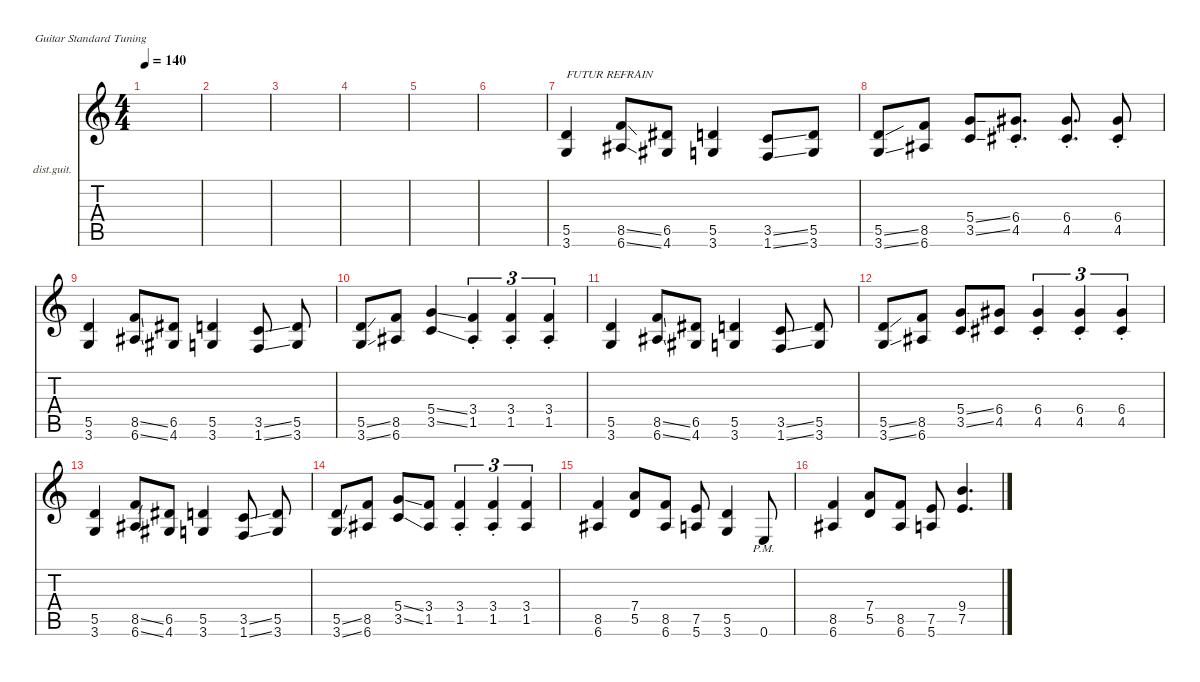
\defaultSystemsLayout 4
\hideDynamics
\bracketExtendMode nobrackets
\firstSystemTrackNameOrientation horizontal
\otherSystemsTrackNameOrientation horizontal
\track ("Distortion Guitar" "dist.guit.") {instrument distortionguitar}
\staff {score tabs}
\tuning (E4 B3 G3 D3 A2 E2)
\ts (4 4)
\tempo 140
\clef g2
\ks c
|
|
|
|
|
|
(3.6 5.5).4{txt "FUTUR REFRAIN " dy ff} (6.6{ss acc #} 8.5{ss}).8 (4.6{acc #} 6.5{acc #}).8 (3.6 5.5).4 (1.6{ss} 3.5{ss}).8 (3.6 5.5).8 |
\beaming (8 2 2 2)
(3.6{ss} 5.5{ss}).8 (6.6{acc #} 8.5).8 (3.5{ss} 5.4{ss}).8 (4.5{st acc #} 6.4{st acc #}).8{d} (4.5{st acc #} 6.4{st acc #}).8{d} (4.5{st acc #} 6.4{st acc #}).8 |
(3.6 5.5).4 (6.6{ss acc #} 8.5{ss}).8 (4.6{acc #} 6.5{acc #}).8 (3.6 5.5).4 (1.6{ss} 3.5{ss}).8 (3.6 5.5).8 |
(3.6{ss} 5.5{ss}).8 (6.6{acc #} 8.5).8 (3.5{ss} 5.4{ss}).4 (1.5{st acc #} 3.4{st}).4{tu (3 2)} (1.5{st acc #} 3.4{st}).4{tu (3 2)} (1.5{st acc #} 3.4{st}).4{tu (3 2)} |
(3.6 5.5).4 (6.6{ss acc #} 8.5{ss}).8 (4.6{acc #} 6.5{acc #}).8 (3.6 5.5).4 (1.6{ss} 3.5{ss}).8 (3.6 5.5).8 |
(3.6{ss} 5.5{ss}).8 (6.6{acc #} 8.5).8 (3.5{ss} 5.4{ss}).8 (4.5{acc #} 6.4{acc #}).8 (4.5{st acc #} 6.4{st acc #}).4{tu (3 2)} (4.5{st acc #} 6.4{st acc #}).4{tu (3 2)} (4.5{st acc #} 6.4{st acc #}).4{tu (3 2)} |
(3.6 5.5).4 (6.6{ss acc #} 8.5{ss}).8 (4.6{acc #} 6.5{acc #}).8 (3.6 5.5).4 (1.6{ss} 3.5{ss}).8 (3.6 5.5).8 |
(3.6{ss} 5.5{ss}).8 (6.6{acc #} 8.5).8 (3.5{ss} 5.4{ss}).8 (1.5{acc #} 3.4).8 (1.5{st acc #} 3.4{st}).4{tu (3 2)} (1.5{st acc #} 3.4{st}).4{tu (3 2)} (1.5{acc #} 3.4).4{tu (3 2)} |
(6.6{acc #} 8.5).4{dy mf} (5.5 7.4).8 (6.6{acc #} 8.5).8 (5.6 7.5).8 (3.6 5.5).4 0.6{pm}.8 |
(6.6{acc #} 8.5).4 (5.5 7.4).8 (6.6{acc #} 8.5).8 (5.6 7.5).8 (7.5 9.4).4{d}
